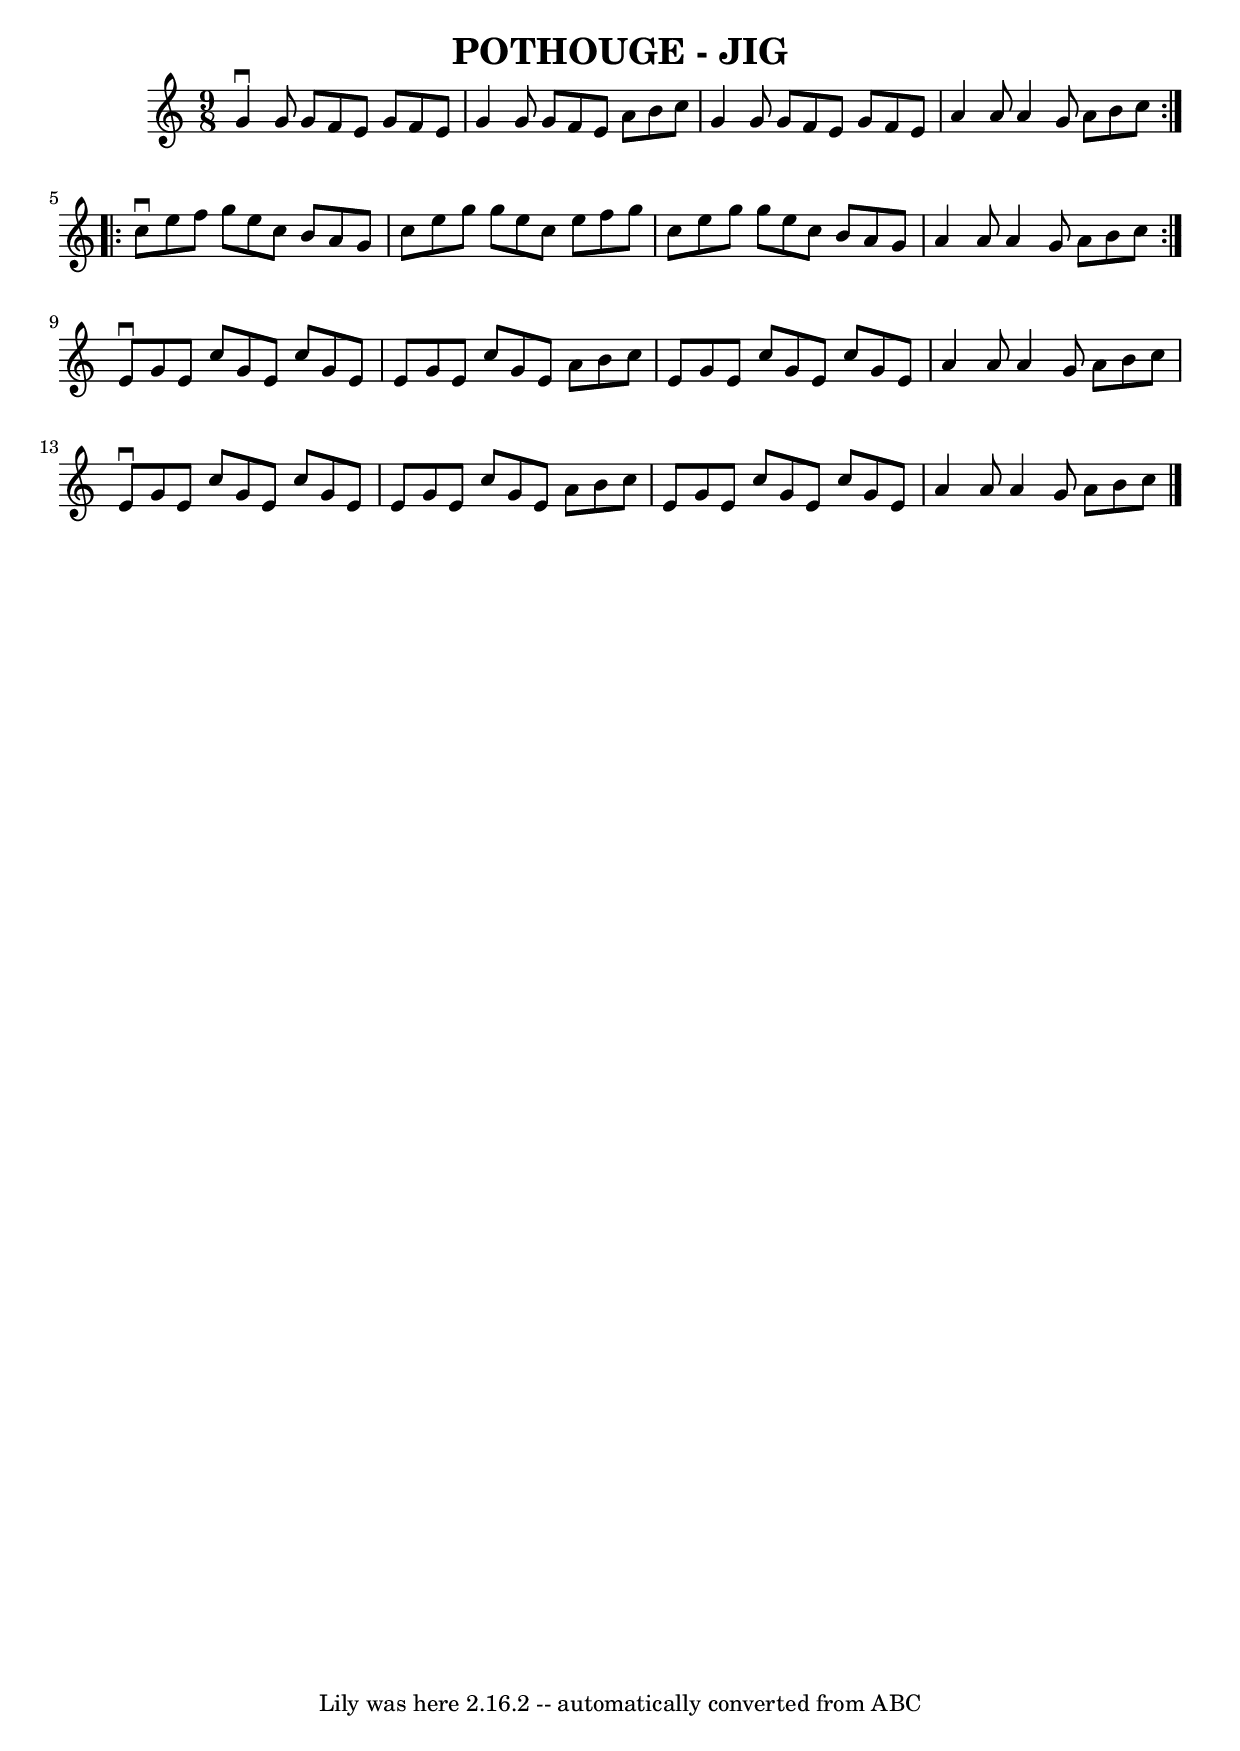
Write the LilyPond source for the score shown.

\version "2.7.40"
\include "Mammoth.ily"
\header {
	%% book = "Ryan's Mammoth Collection of Fiddle Tunes"
	crossRefNumber = "1"
	footnotes = ""
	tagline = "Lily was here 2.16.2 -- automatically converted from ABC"
	title = "POTHOUGE - JIG"
}
voicedefault =  {


\repeat volta 2 {
\time 9/8 \key c \major g'4^\downbow g'8 g'8 f'8 e'8 g'8    
f'8 e'8    |
 g'4 g'8 g'8 f'8 e'8 a'8 b'8 c''8  
  |
 g'4 g'8 g'8 f'8 e'8 g'8 f'8 e'8    |
   
a'4 a'8 a'4 g'8 a'8 b'8 c''8    }     \repeat volta 2 {   
c''8^\downbow e''8 f''8 g''8 e''8 c''8 b'8 a'8 g'8    
|
 c''8 e''8 g''8 g''8 e''8 c''8 e''8 f''8 g''8 
 c''8 e''8 g''8 g''8 e''8 c''8 b'8 a'8 g'8    
|
 a'4 a'8 a'4 g'8 a'8 b'8 c''8    } e'8 
^\downbow g'8 e'8 c''8 g'8 e'8 c''8 g'8 e'8    |
  
 e'8 g'8 e'8 c''8 g'8 e'8 a'8 b'8 c''8    |
   
e'8 g'8 e'8 c''8 g'8 e'8 c''8 g'8 e'8    |
 a'4 
 a'8 a'4 g'8 a'8 b'8 c''8        |
 e'8^\downbow   
g'8 e'8 c''8 g'8 e'8 c''8 g'8 e'8    |
 e'8 g'8 
 e'8 c''8 g'8 e'8 a'8 b'8 c''8    |
 e'8 g'8    
e'8 c''8 g'8 e'8 c''8 g'8 e'8    |
 a'4 a'8 a'4 
 g'8 a'8 b'8 c''8    \bar "|."   
}

\score{
    <<

	\context Staff="default"
	{
	    \voicedefault 
	}

    >>
	\layout {
	}
	\midi {}
}
